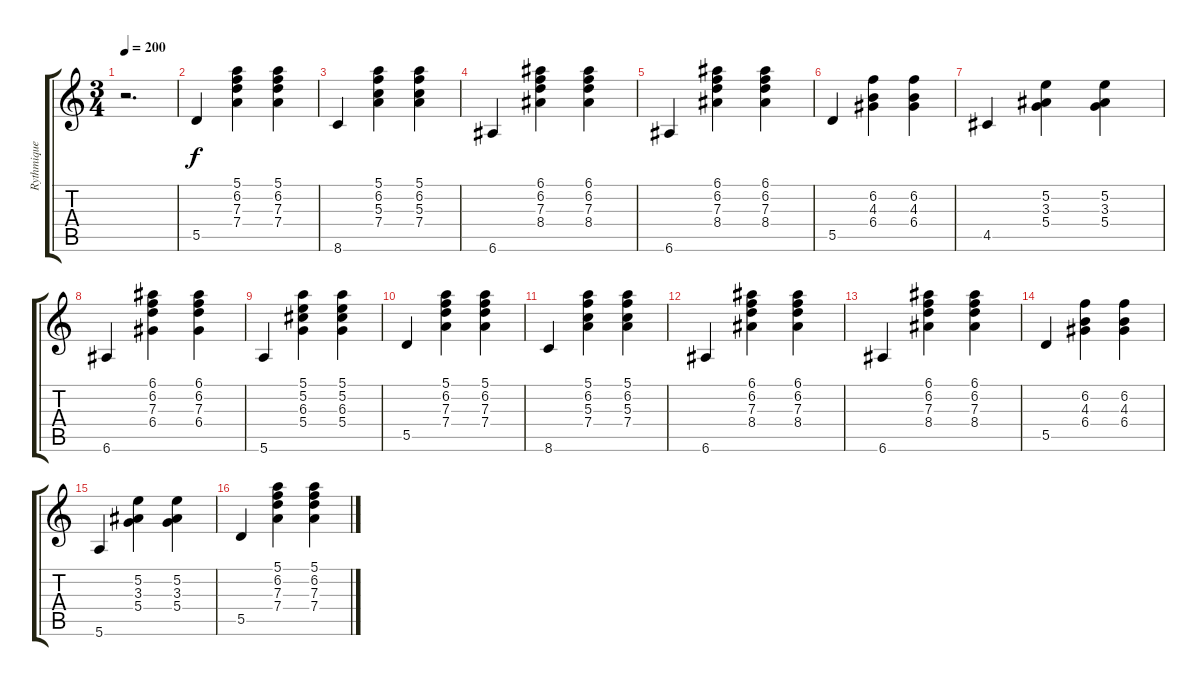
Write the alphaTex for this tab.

\track ("Rythmique" "Rythmique") {instrument acousticguitarnylon}
\staff {score tabs}
\tuning (E4 B3 G3 D3 A2 E2) {hide}
\ts (3 4)
\tempo 200
\clef g2
\ks c
r.2{d dy f instrument acousticguitarnylon} |
5.5.4 (5.1 6.2 7.3 7.4).4 (5.1 6.2 7.3 7.4).4 |
8.6.4 (5.1 6.2 5.3 7.4).4 (5.1 6.2 5.3 7.4).4 |
6.6.4 (6.1 6.2 7.3 8.4).4 (6.1 6.2 7.3 8.4).4 |
6.6.4 (6.1 6.2 7.3 8.4).4 (6.1 6.2 7.3 8.4).4 |
5.5.4 (6.2 4.3 6.4).4 (6.2 4.3 6.4).4 |
4.5.4 (5.2 3.3 5.4).4 (5.2 3.3 5.4).4 |
6.6.4 (6.1 6.2 7.3 6.4).4 (6.1 6.2 7.3 6.4).4 |
5.6.4 (5.1 5.2 6.3 5.4).4 (5.1 5.2 6.3 5.4).4 |
5.5.4 (5.1 6.2 7.3 7.4).4 (5.1 6.2 7.3 7.4).4 |
8.6.4 (5.1 6.2 5.3 7.4).4 (5.1 6.2 5.3 7.4).4 |
6.6.4 (6.1 6.2 7.3 8.4).4 (6.1 6.2 7.3 8.4).4 |
6.6.4 (6.1 6.2 7.3 8.4).4 (6.1 6.2 7.3 8.4).4 |
5.5.4 (6.2 4.3 6.4).4 (6.2 4.3 6.4).4 |
5.6.4 (5.2 3.3 5.4).4 (5.2 3.3 5.4).4 |
5.5.4 (5.1 6.2 7.3 7.4).4 (5.1 6.2 7.3 7.4).4
